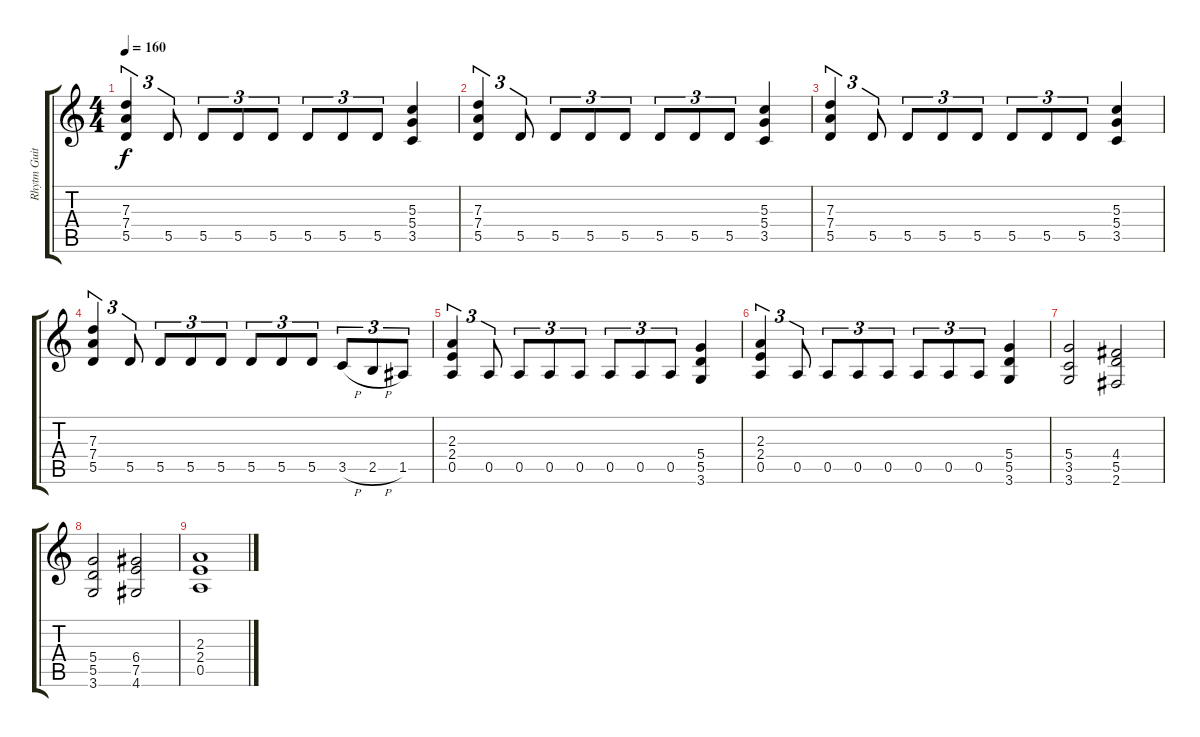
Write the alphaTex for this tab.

\track ("Rhytm Guitar" "Rhytm Guit") {instrument distortionguitar}
\staff {score tabs}
\tuning (E4 B3 G3 D3 A2 E2) {hide}
\ts (4 4)
\tempo 160
\clef g2
\ks c
(7.3 7.4 5.5).4{tu (3 2) dy f} 5.5.8{tu (3 2)} 5.5.8{tu (3 2)} 5.5.8{tu (3 2)} 5.5.8{tu (3 2)} 5.5.8{tu (3 2)} 5.5.8{tu (3 2)} 5.5.8{tu (3 2)} (5.3 5.4 3.5).4 |
(7.3 7.4 5.5).4{tu (3 2)} 5.5.8{tu (3 2)} 5.5.8{tu (3 2)} 5.5.8{tu (3 2)} 5.5.8{tu (3 2)} 5.5.8{tu (3 2)} 5.5.8{tu (3 2)} 5.5.8{tu (3 2)} (5.3 5.4 3.5).4 |
(7.3 7.4 5.5).4{tu (3 2)} 5.5.8{tu (3 2)} 5.5.8{tu (3 2)} 5.5.8{tu (3 2)} 5.5.8{tu (3 2)} 5.5.8{tu (3 2)} 5.5.8{tu (3 2)} 5.5.8{tu (3 2)} (5.3 5.4 3.5).4 |
(7.3 7.4 5.5).4{tu (3 2)} 5.5.8{tu (3 2)} 5.5.8{tu (3 2)} 5.5.8{tu (3 2)} 5.5.8{tu (3 2)} 5.5.8{tu (3 2)} 5.5.8{tu (3 2)} 5.5.8{tu (3 2)} 3.5{h}.8{tu (3 2)} 2.5{h}.8{tu (3 2)} 1.5.8{tu (3 2)} |
(2.3 2.4 0.5).4{tu (3 2)} 0.5.8{tu (3 2)} 0.5.8{tu (3 2)} 0.5.8{tu (3 2)} 0.5.8{tu (3 2)} 0.5.8{tu (3 2)} 0.5.8{tu (3 2)} 0.5.8{tu (3 2)} (5.4 5.5 3.6).4 |
(2.3 2.4 0.5).4{tu (3 2)} 0.5.8{tu (3 2)} 0.5.8{tu (3 2)} 0.5.8{tu (3 2)} 0.5.8{tu (3 2)} 0.5.8{tu (3 2)} 0.5.8{tu (3 2)} 0.5.8{tu (3 2)} (5.4 5.5 3.6).4 |
(5.4 3.5 3.6).2 (4.4 5.5 2.6).2 |
(5.4 5.5 3.6).2 (6.4 7.5 4.6).2 |
(2.3 2.4 0.5).1
